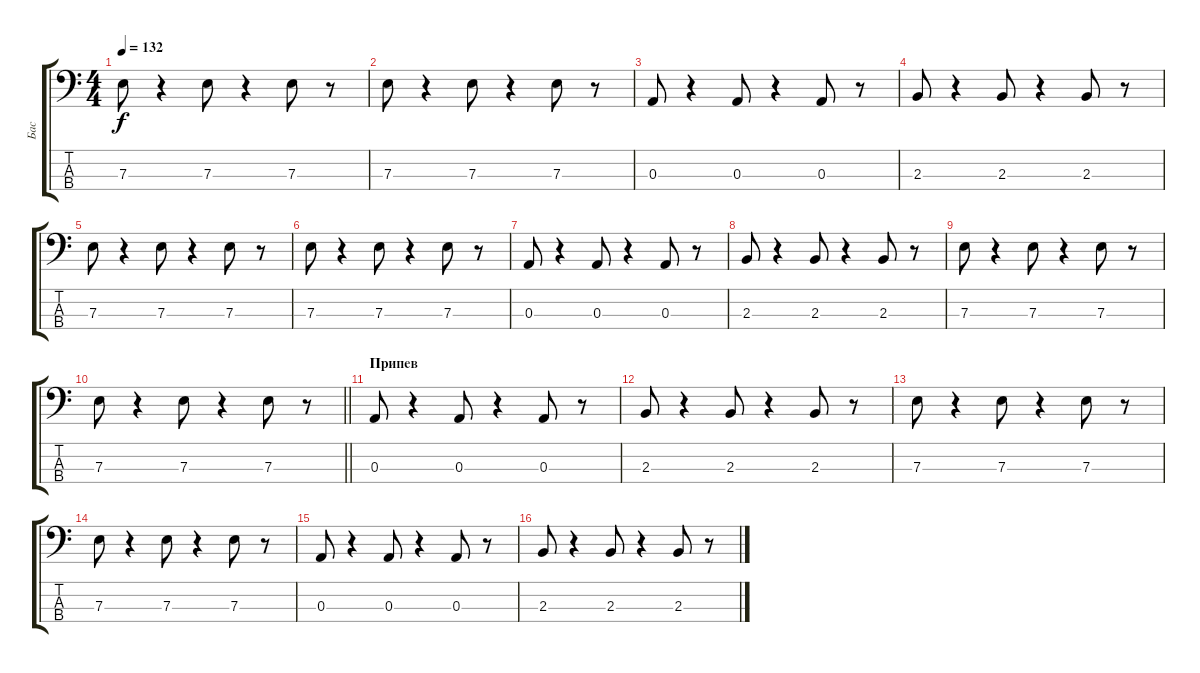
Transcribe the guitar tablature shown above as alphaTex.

\track ("Бас" "Бас") {instrument electricbassfinger}
\staff {score tabs}
\tuning (G2 D2 A1 E1) {hide}
\ts (4 4)
\tempo 132
\clef f4
\ks c
7.3.8{dy f} r.4 7.3.8 r.4 7.3.8 r.8 |
7.3.8 r.4 7.3.8 r.4 7.3.8 r.8 |
0.3.8 r.4 0.3.8 r.4 0.3.8 r.8 |
2.3.8 r.4 2.3.8 r.4 2.3.8 r.8 |
7.3.8 r.4 7.3.8 r.4 7.3.8 r.8 |
7.3.8 r.4 7.3.8 r.4 7.3.8 r.8 |
0.3.8 r.4 0.3.8 r.4 0.3.8 r.8 |
2.3.8 r.4 2.3.8 r.4 2.3.8 r.8 |
7.3.8 r.4 7.3.8 r.4 7.3.8 r.8 |
\barLineRight lightlight
7.3.8 r.4 7.3.8 r.4 7.3.8 r.8 |
\section ("" "Припев")
0.3.8 r.4 0.3.8 r.4 0.3.8 r.8 |
2.3.8 r.4 2.3.8 r.4 2.3.8 r.8 |
7.3.8 r.4 7.3.8 r.4 7.3.8 r.8 |
7.3.8 r.4 7.3.8 r.4 7.3.8 r.8 |
0.3.8 r.4 0.3.8 r.4 0.3.8 r.8 |
2.3.8 r.4 2.3.8 r.4 2.3.8 r.8
